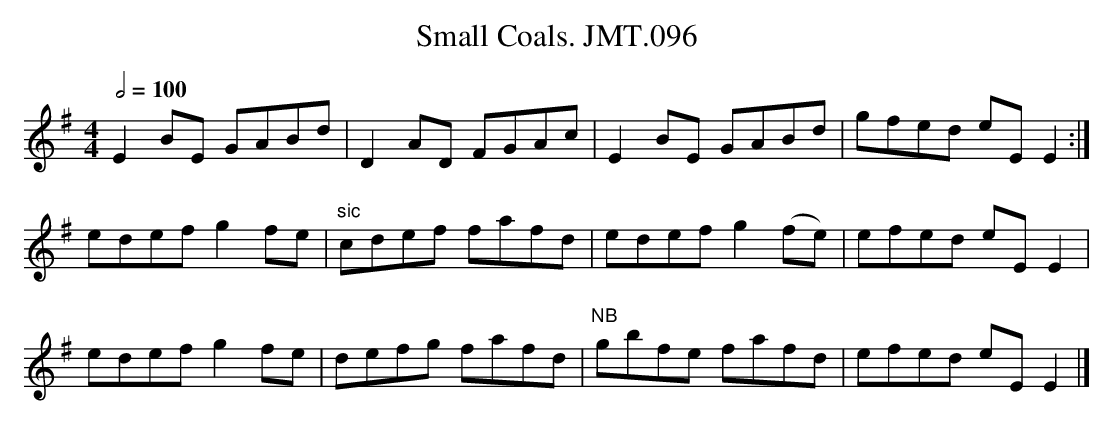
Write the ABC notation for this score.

X:1
T:Small Coals. JMT.096
M:4/4
L:1/8
Q:1/2=100
K:Em
E2BE GABd|D2AD FGAc|E2BE GABd|gfed eEE2:|
edefg2fe|"sic"cdef fafd|edefg2(fe)|efed eEE2|
edefg2fe|defg fafd|"NB"gbfe fafd|efed eEE2|]
